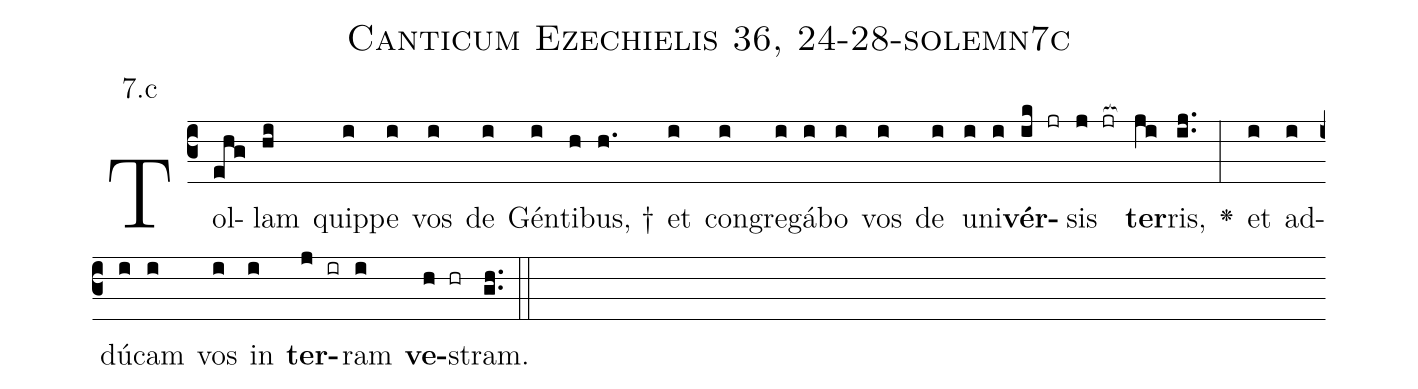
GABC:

name: Canticum Ezechielis 36, 24-28-solemn7c;
annotation: 7.c;
%%
(c3)Tol(ehg)lam(hi) quip(i)pe(i) vos(i) de(i) Gén(i)ti(h)bus, †(h.) et(i) con(i)gre(i)gá(i)bo(i) vos(i) de(i) u(i)ni(i)<b>vér</b>(ik jr)sis(j jr[ocb:1{]) <b>ter</b>(ji[ocb:0}])ris,(ij..) <v>\greheightstar</v>(:) et(i) ad(i)dú(i)cam(i) vos(i) in(i) <b>ter</b>(j ir)ram(i) <b>ve</b>(h hr)stram.(gh..) (::)


%E(i) u(i) o(j) u(i) a(h) e.(gh..) (::)
